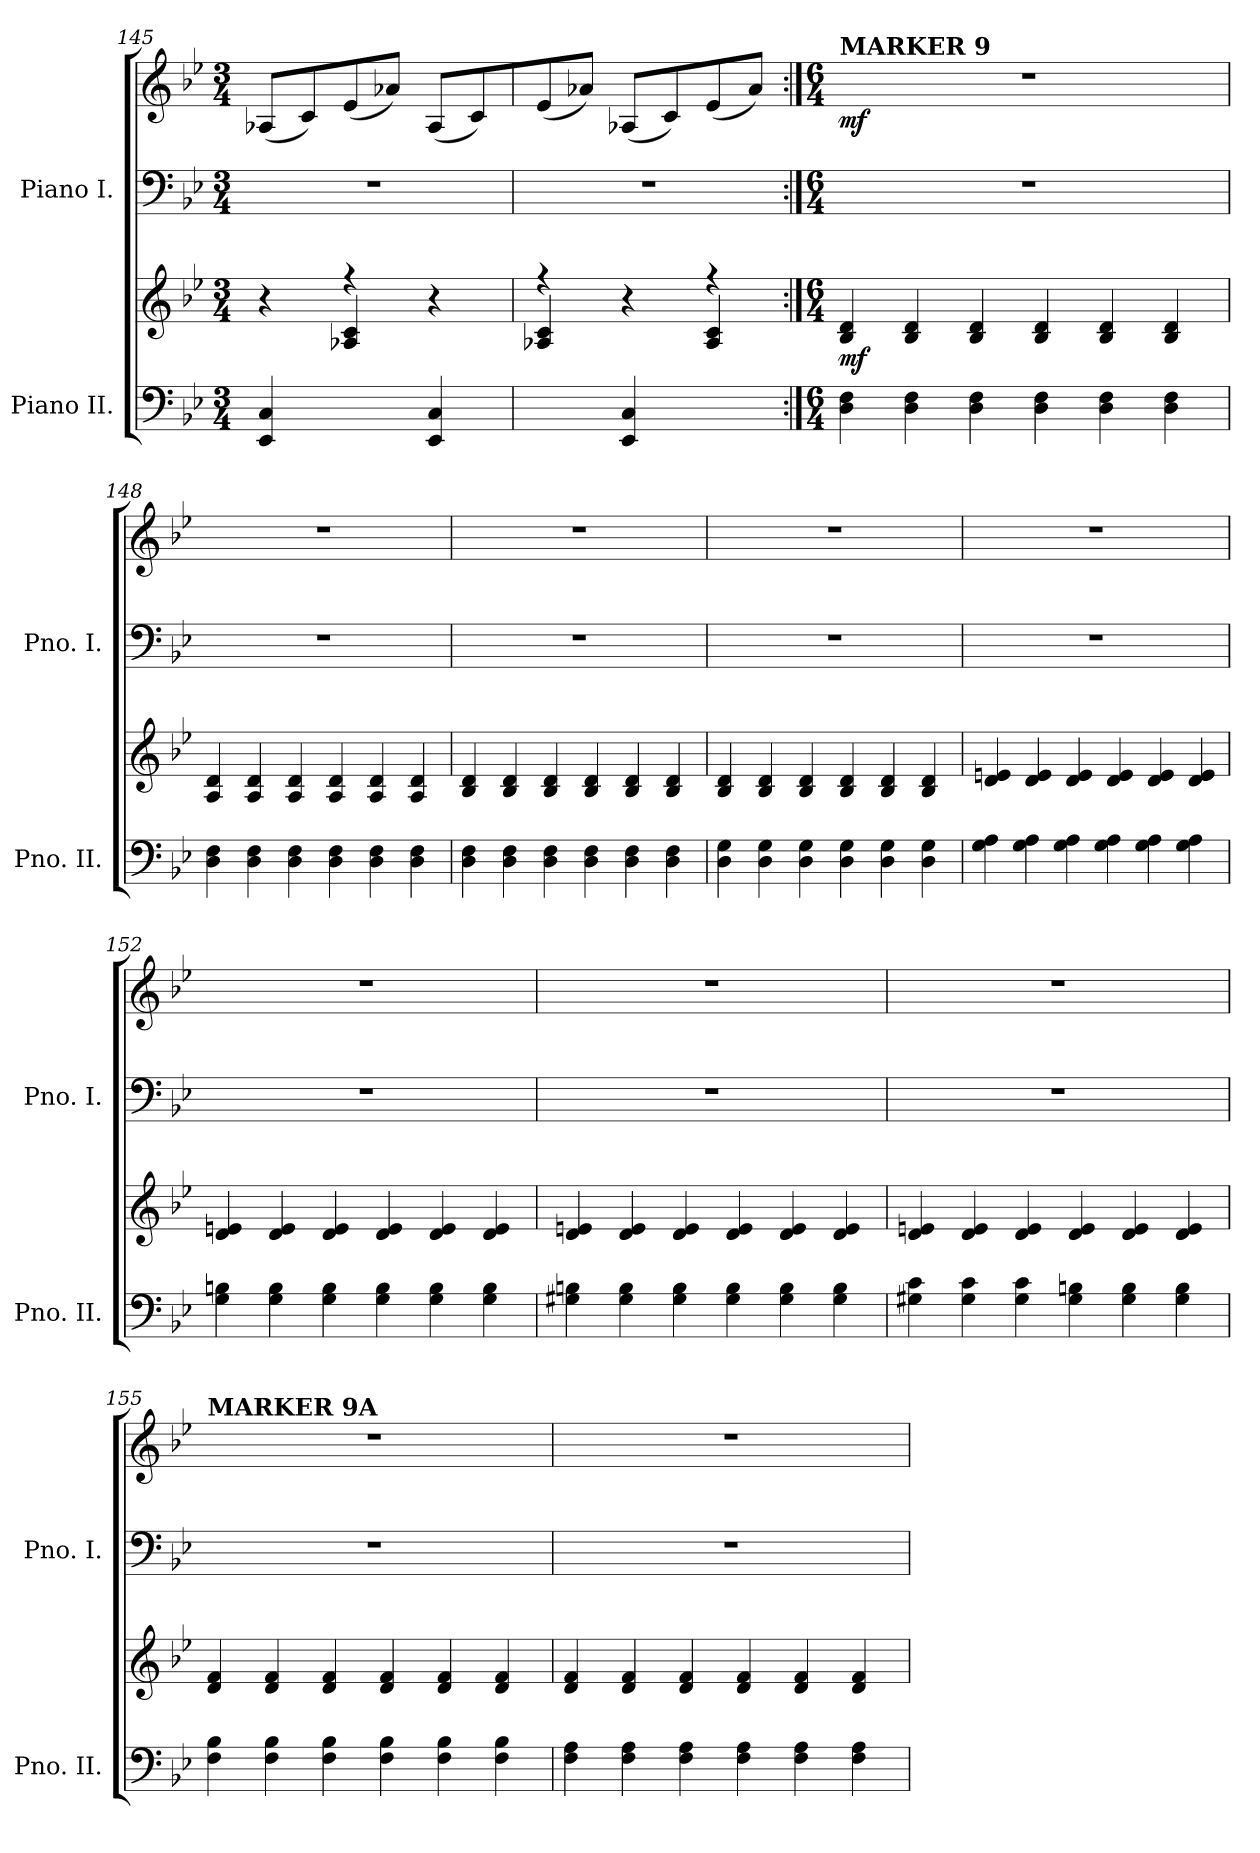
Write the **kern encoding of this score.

**kern	**kern	**dynam	**kern	**kern	**dynam
*part2	*part2	*part2	*part1	*part1	*part1
*staff4	*staff3	*staff3/4	*staff2	*staff1	*staff1/2
*I"Piano II.	*	*	*I"Piano I.	*	*
*I'Pno. II.	*	*	*I'Pno. I.	*	*
*clefF4	*clefG2	*	*clefF4	*clefG2	*
*k[b-e-]	*k[b-e-]	*	*k[b-e-]	*k[b-e-]	*
*M3/4	*M3/4	*	*M3/4	*M3/4	*
=145	=145	=145	=145	=145	=145
*	*^	*	*	*	*
(4EE-/ 4C/	4r	4ryy	.	2.r	(8A-X/L	.
.	.	.	.	.	8c/)	.
4ryy	4r	4A-X/ 4c/)	.	.	(8e-/	.
.	.	.	.	.	8a-X/J)	.
(4EE-/ 4C/	4r	4ryy	.	.	(8A-/L	.
.	.	.	.	.	8c/)	.
=146	=146	=146	=146	=146	=146	=146
4ryy	4r	4A-X/ 4c/)	.	2.r	(8e-/	.
.	.	.	.	.	8a-X/J)	.
(4EE-/ 4C/	4r	4ryy	.	.	(8A-X/L	.
.	.	.	.	.	8c/)	.
4ryy	4r	4A-/ 4c/)	.	.	(8e-/	.
.	.	.	.	.	8a-/J)	.
*	*v	*v	*	*	*	*
=147:|!	=147:|!	=147:|!	=147:|!	=147:|!	=147:|!
*M6/4	*M6/4	*	*M6/4	*M6/4	*
!	!	!	!	!LO:TX:a:B:t=MARKER 9	!
!	!	!LO:DY:b	!	!	!LO:DY:b
4D\ 4F\	4B-/ 4d/	mf	1.r	1.r	mf
4D\ 4F\	4B-/ 4d/	.	.	.	.
4D\ 4F\	4B-/ 4d/	.	.	.	.
4D\ 4F\	4B-/ 4d/	.	.	.	.
4D\ 4F\	4B-/ 4d/	.	.	.	.
4D\ 4F\	4B-/ 4d/	.	.	.	.
=148	=148	=148	=148	=148	=148
4D\ 4F\	4A/ 4d/	.	1.r	1.r	.
4D\ 4F\	4A/ 4d/	.	.	.	.
4D\ 4F\	4A/ 4d/	.	.	.	.
4D\ 4F\	4A/ 4d/	.	.	.	.
4D\ 4F\	4A/ 4d/	.	.	.	.
4D\ 4F\	4A/ 4d/	.	.	.	.
=149	=149	=149	=149	=149	=149
4D\ 4F\	4B-/ 4d/	.	1.r	1.r	.
4D\ 4F\	4B-/ 4d/	.	.	.	.
4D\ 4F\	4B-/ 4d/	.	.	.	.
4D\ 4F\	4B-/ 4d/	.	.	.	.
4D\ 4F\	4B-/ 4d/	.	.	.	.
4D\ 4F\	4B-/ 4d/	.	.	.	.
=150	=150	=150	=150	=150	=150
4D\ 4G\	4B-/ 4d/	.	1.r	1.r	.
4D\ 4G\	4B-/ 4d/	.	.	.	.
4D\ 4G\	4B-/ 4d/	.	.	.	.
4D\ 4G\	4B-/ 4d/	.	.	.	.
4D\ 4G\	4B-/ 4d/	.	.	.	.
4D\ 4G\	4B-/ 4d/	.	.	.	.
!!LO:LB:g=z
=151	=151	=151	=151	=151	=151
4G\ 4A\	4d/ 4en/	.	1.r	1.r	.
4G\ 4A\	4d/ 4e/	.	.	.	.
4G\ 4A\	4d/ 4e/	.	.	.	.
4G\ 4A\	4d/ 4e/	.	.	.	.
4G\ 4A\	4d/ 4e/	.	.	.	.
4G\ 4A\	4d/ 4e/	.	.	.	.
=152	=152	=152	=152	=152	=152
4G\ 4Bn\	4d/ 4en/	.	1.r	1.r	.
4G\ 4B\	4d/ 4e/	.	.	.	.
4G\ 4B\	4d/ 4e/	.	.	.	.
4G\ 4B\	4d/ 4e/	.	.	.	.
4G\ 4B\	4d/ 4e/	.	.	.	.
4G\ 4B\	4d/ 4e/	.	.	.	.
=153	=153	=153	=153	=153	=153
4G#X\ 4Bn\	4d/ 4en/	.	1.r	1.r	.
4G#\ 4B\	4d/ 4e/	.	.	.	.
4G#\ 4B\	4d/ 4e/	.	.	.	.
4G#\ 4B\	4d/ 4e/	.	.	.	.
4G#\ 4B\	4d/ 4e/	.	.	.	.
4G#\ 4B\	4d/ 4e/	.	.	.	.
=154	=154	=154	=154	=154	=154
4G#X\ 4c\	4d/ 4en/	.	1.r	1.r	.
4G#\ 4c\	4d/ 4e/	.	.	.	.
4G#\ 4c\	4d/ 4e/	.	.	.	.
4G#\ 4Bn\	4d/ 4e/	.	.	.	.
4G#\ 4B\	4d/ 4e/	.	.	.	.
4G#\ 4B\	4d/ 4e/	.	.	.	.
=155	=155	=155	=155	=155	=155
!	!	!	!	!LO:TX:a:B:t=MARKER 9A	!
4F\ 4B-\	4d/ 4f/	.	1.r	1.r	.
4F\ 4B-\	4d/ 4f/	.	.	.	.
4F\ 4B-\	4d/ 4f/	.	.	.	.
4F\ 4B-\	4d/ 4f/	.	.	.	.
4F\ 4B-\	4d/ 4f/	.	.	.	.
4F\ 4B-\	4d/ 4f/	.	.	.	.
=156	=156	=156	=156	=156	=156
4F\ 4A\	4d/ 4f/	.	1.r	1.r	.
4F\ 4A\	4d/ 4f/	.	.	.	.
4F\ 4A\	4d/ 4f/	.	.	.	.
4F\ 4A\	4d/ 4f/	.	.	.	.
4F\ 4A\	4d/ 4f/	.	.	.	.
4F\ 4A\	4d/ 4f/	.	.	.	.
=	=	=	=	=	=
*-	*-	*-	*-	*-	*-
